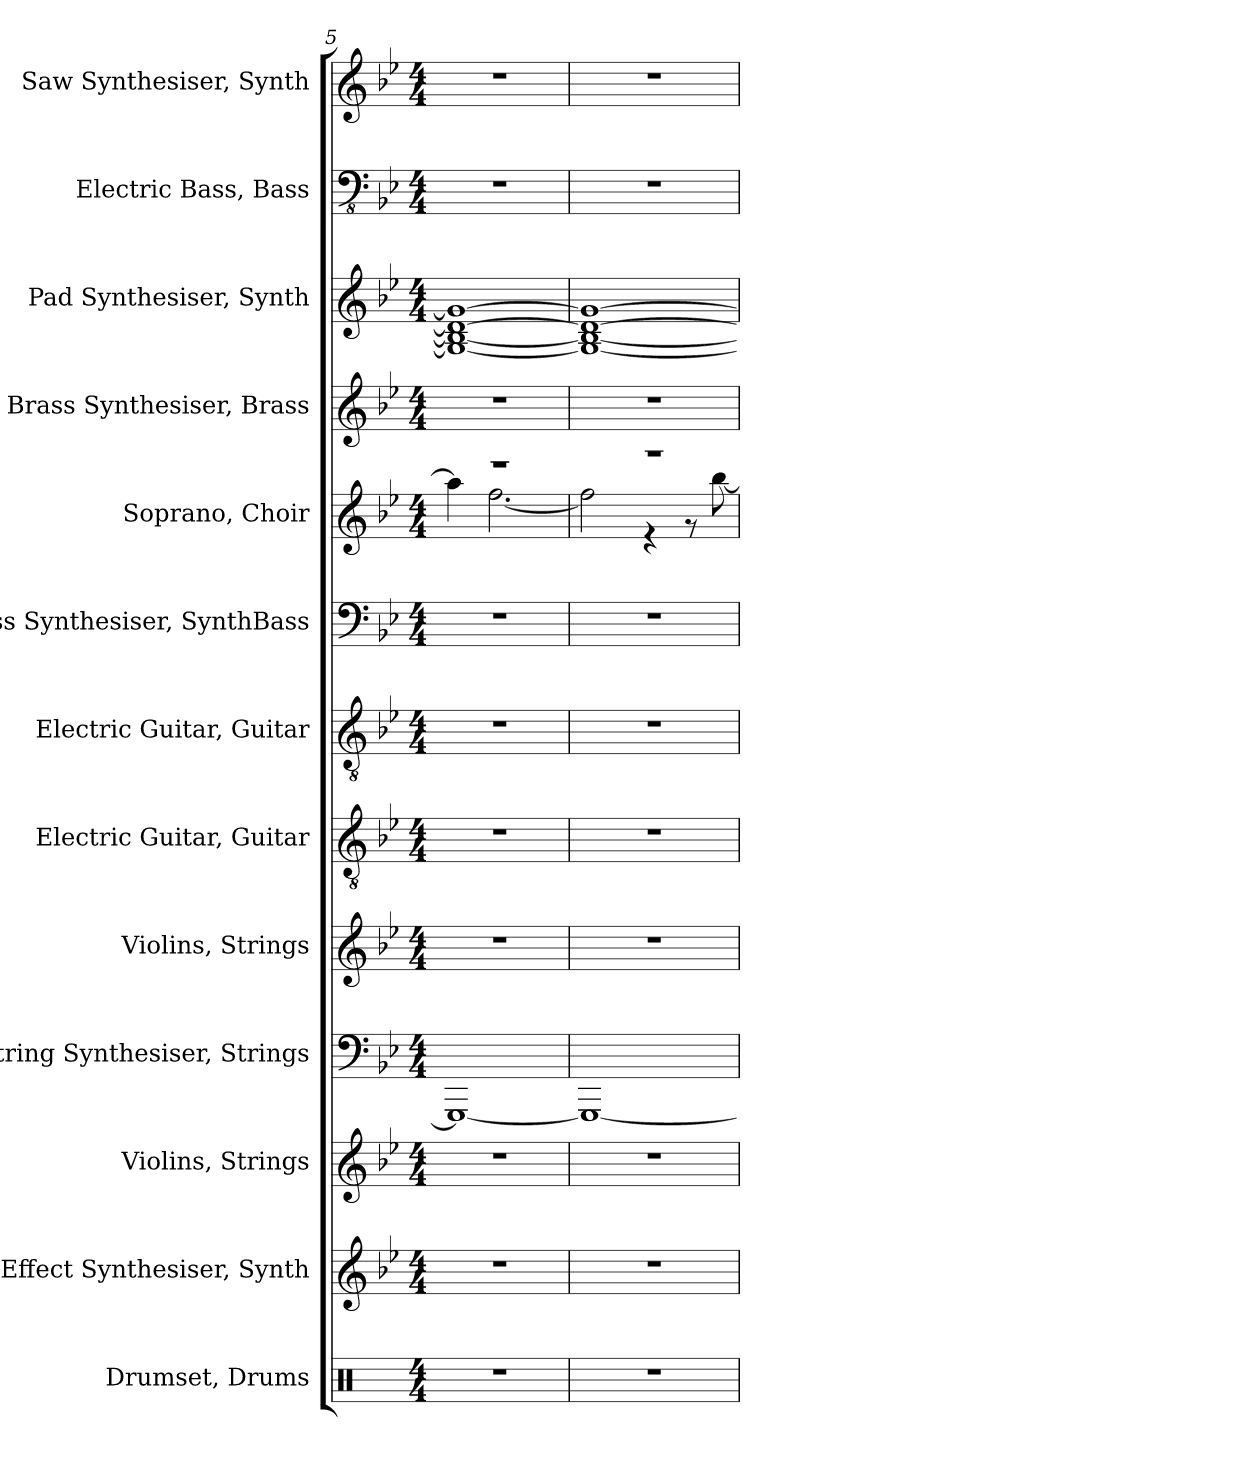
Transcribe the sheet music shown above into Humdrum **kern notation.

**kern	**kern	**kern	**kern	**kern	**kern	**kern	**kern	**kern	**kern	**kern	**kern	**kern
*part13	*part12	*part11	*part10	*part9	*part8	*part7	*part6	*part5	*part4	*part3	*part2	*part1
*staff13	*staff12	*staff11	*staff10	*staff9	*staff8	*staff7	*staff6	*staff5	*staff4	*staff3	*staff2	*staff1
*I"Drumset, Drums	*I"Effect Synthesiser, Synth	*I"Violins, Strings	*I"String Synthesiser, Strings	*I"Violins, Strings	*I"Electric Guitar, Guitar	*I"Electric Guitar, Guitar	*I"Bass Synthesiser, SynthBass	*I"Soprano, Choir	*I"Brass Synthesiser, Brass	*I"Pad Synthesiser, Synth	*I"Electric Bass, Bass	*I"Saw Synthesiser, Synth
*I'Drs.	*I'Synth.	*I'Vlns.	*I'Synth.	*I'Vlns.	*I'El. Guit.	*I'El. Guit.	*I'Synth.	*I'S.	*I'Synth.	*I'Synth.	*I'El. B.	*I'Synth.
*clefX	*clefG2	*clefG2	*clefF4	*clefG2	*clefGv2	*clefGv2	*clefF4	*clefG2	*clefG2	*clefG2	*clefFv4	*clefG2
*k[]	*k[b-e-]	*k[b-e-]	*k[b-e-]	*k[b-e-]	*k[b-e-]	*k[b-e-]	*k[b-e-]	*k[b-e-]	*k[b-e-]	*k[b-e-]	*k[b-e-]	*k[b-e-]
*M4/4	*M4/4	*M4/4	*M4/4	*M4/4	*M4/4	*M4/4	*M4/4	*M4/4	*M4/4	*M4/4	*M4/4	*M4/4
=5	=5	=5	=5	=5	=5	=5	=5	=5	=5	=5	=5	=5
*	*	*	*	*	*	*	*	*^	*	*	*	*
1r	1r	1r	1GGG_	1r	1r	1r	1r	1r	4aa\]	1r	1G_ 1B-_ 1d_ 1g_	1r	1r
.	.	.	.	.	.	.	.	.	[2.ff\	.	.	.	.
=6	=6	=6	=6	=6	=6	=6	=6	=6	=6	=6	=6	=6	=6
1r	1r	1r	1GGG_	1r	1r	1r	1r	1r	2ff\]	1r	1G_ 1B-_ 1d_ 1g_	1r	1r
.	.	.	.	.	.	.	.	.	4r	.	.	.	.
.	.	.	.	.	.	.	.	.	8r	.	.	.	.
.	.	.	.	.	.	.	.	.	[8bb-\	.	.	.	.
*	*	*	*	*	*	*	*	*v	*v	*	*	*	*
=	=	=	=	=	=	=	=	=	=	=	=	=
*-	*-	*-	*-	*-	*-	*-	*-	*-	*-	*-	*-	*-
